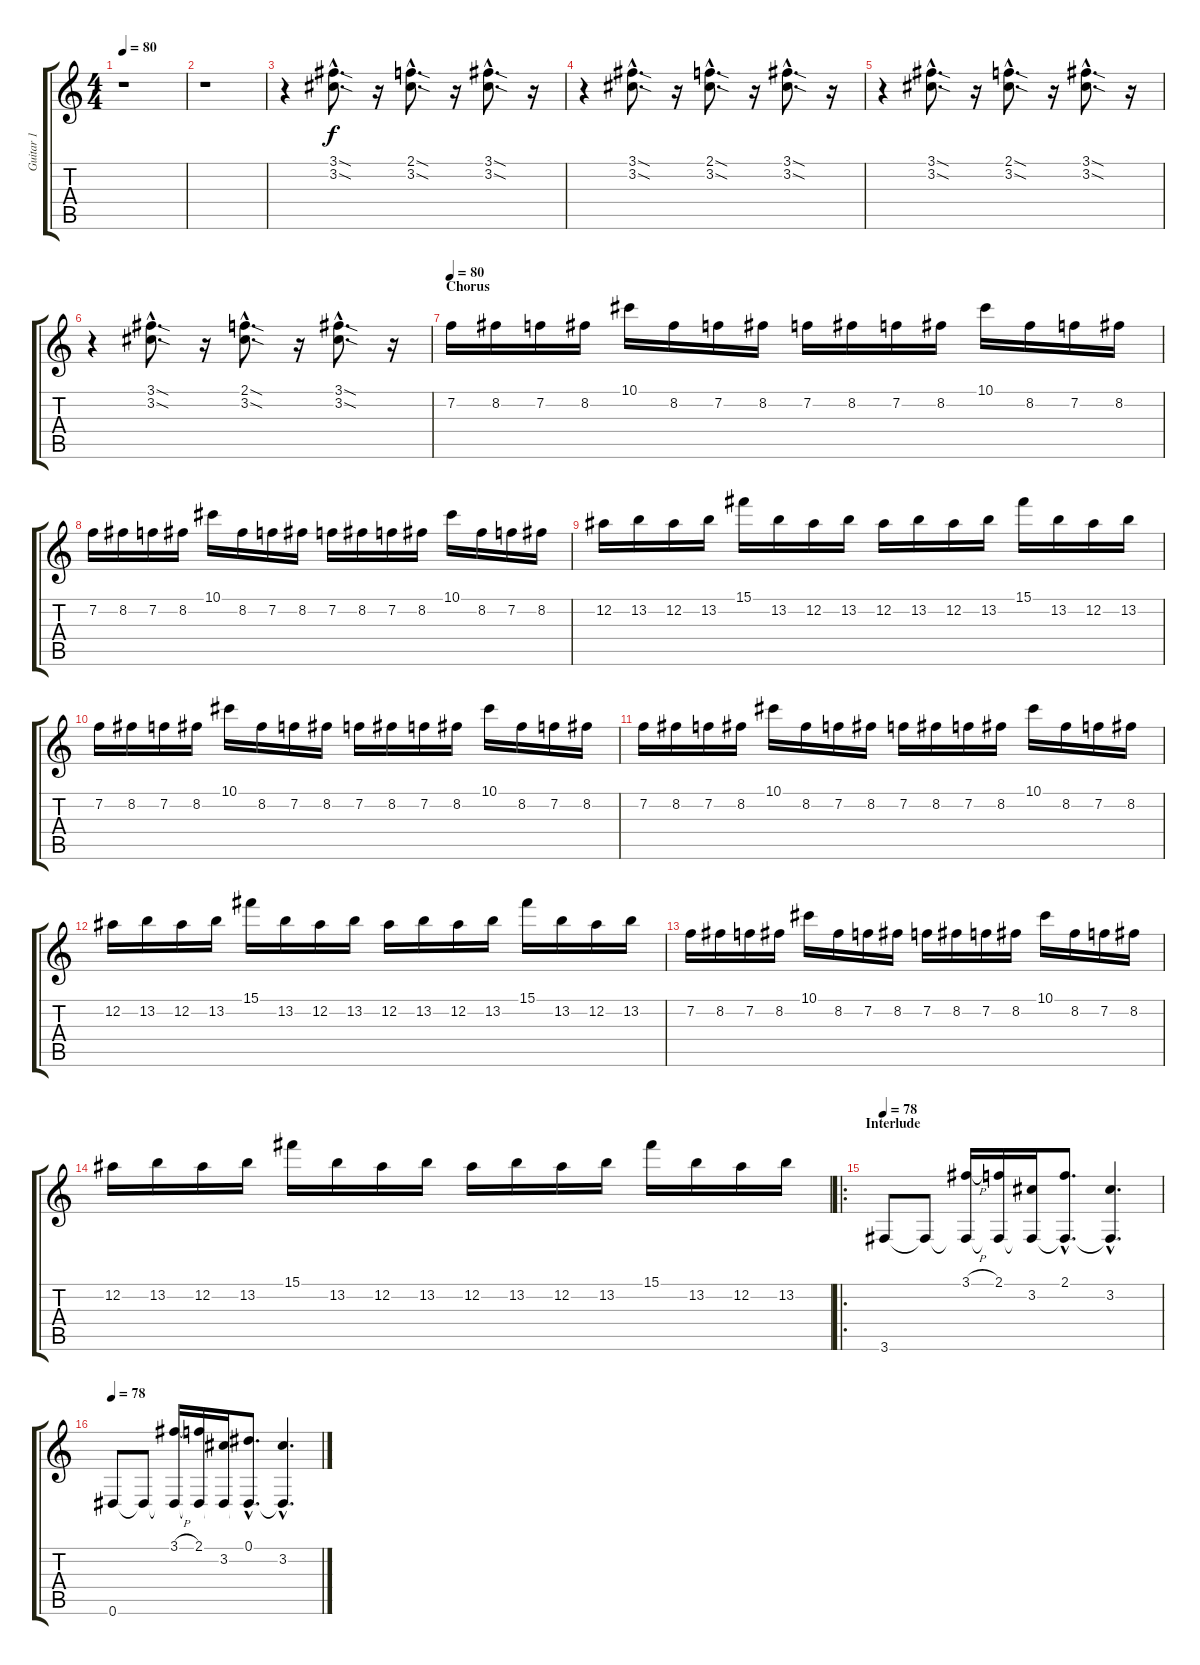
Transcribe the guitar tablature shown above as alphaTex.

\track ("Guitar 1" "Guitar 1") {instrument distortionguitar}
\staff {score tabs}
\tuning (Eb4 Bb3 Gb3 Db3 Ab2 Eb2) {hide}
\ts (4 4)
\tempo 80
\clef g2
\ks c
r.1{dy f} |
r.1 |
r.4 (3.1{sod hac} 3.2{sod hac}).8{d} r.16 (2.1{sod hac} 3.2{sod hac}).8{d} r.16 (3.1{sod hac} 3.2{sod hac}).8{d} r.16 |
r.4 (3.1{sod hac} 3.2{sod hac}).8{d} r.16 (2.1{sod hac} 3.2{sod hac}).8{d} r.16 (3.1{sod hac} 3.2{sod hac}).8{d} r.16 |
r.4 (3.1{sod hac} 3.2{sod hac}).8{d} r.16 (2.1{sod hac} 3.2{sod hac}).8{d} r.16 (3.1{sod hac} 3.2{sod hac}).8{d} r.16 |
r.4 (3.1{sod hac} 3.2{sod hac}).8{d} r.16 (2.1{sod hac} 3.2{sod hac}).8{d} r.16 (3.1{sod hac} 3.2{sod hac}).8{d} r.16 |
\section ("" "Chorus")
\tempo 80
7.2.16{instrument distortionguitar} 8.2.16 7.2.16 8.2.16 10.1.16 8.2.16 7.2.16 8.2.16 7.2.16 8.2.16 7.2.16 8.2.16 10.1.16 8.2.16 7.2.16 8.2.16 |
7.2.16{instrument distortionguitar} 8.2.16 7.2.16 8.2.16 10.1.16 8.2.16 7.2.16 8.2.16 7.2.16 8.2.16 7.2.16 8.2.16 10.1.16 8.2.16 7.2.16 8.2.16 |
12.2.16{instrument distortionguitar} 13.2.16 12.2.16 13.2.16 15.1.16 13.2.16 12.2.16 13.2.16 12.2.16 13.2.16 12.2.16 13.2.16 15.1.16 13.2.16 12.2.16 13.2.16 |
7.2.16{instrument distortionguitar} 8.2.16 7.2.16 8.2.16 10.1.16 8.2.16 7.2.16 8.2.16 7.2.16 8.2.16 7.2.16 8.2.16 10.1.16 8.2.16 7.2.16 8.2.16 |
7.2.16{instrument distortionguitar} 8.2.16 7.2.16 8.2.16 10.1.16 8.2.16 7.2.16 8.2.16 7.2.16 8.2.16 7.2.16 8.2.16 10.1.16 8.2.16 7.2.16 8.2.16 |
12.2.16{instrument distortionguitar} 13.2.16 12.2.16 13.2.16 15.1.16 13.2.16 12.2.16 13.2.16 12.2.16 13.2.16 12.2.16 13.2.16 15.1.16 13.2.16 12.2.16 13.2.16 |
7.2.16{instrument distortionguitar} 8.2.16 7.2.16 8.2.16 10.1.16 8.2.16 7.2.16 8.2.16 7.2.16 8.2.16 7.2.16 8.2.16 10.1.16 8.2.16 7.2.16 8.2.16 |
12.2.16{instrument distortionguitar} 13.2.16 12.2.16 13.2.16 15.1.16 13.2.16 12.2.16 13.2.16 12.2.16 13.2.16 12.2.16 13.2.16 15.1.16 13.2.16 12.2.16 13.2.16 |
\ro
\section ("" "Interlude")
\tempo 78
3.6.8{instrument electricguitarclean} 3.6{t}.8 (3.1{h} 3.6{t}).16 (2.1 3.6{t}).16 (3.2 3.6{t}).16 (2.1{hac} 3.6{hac t}).8{d} (3.2{hac} 3.6{hac t}).4{d} |
\tempo 78
0.6.8{instrument electricguitarclean} 0.6{t}.8 (3.1{h} 0.6{t}).16 (2.1 0.6{t}).16 (3.2 0.6{t}).16 (0.1{hac} 0.6{hac t}).8{d} (3.2{hac} 0.6{hac t}).4{d}
